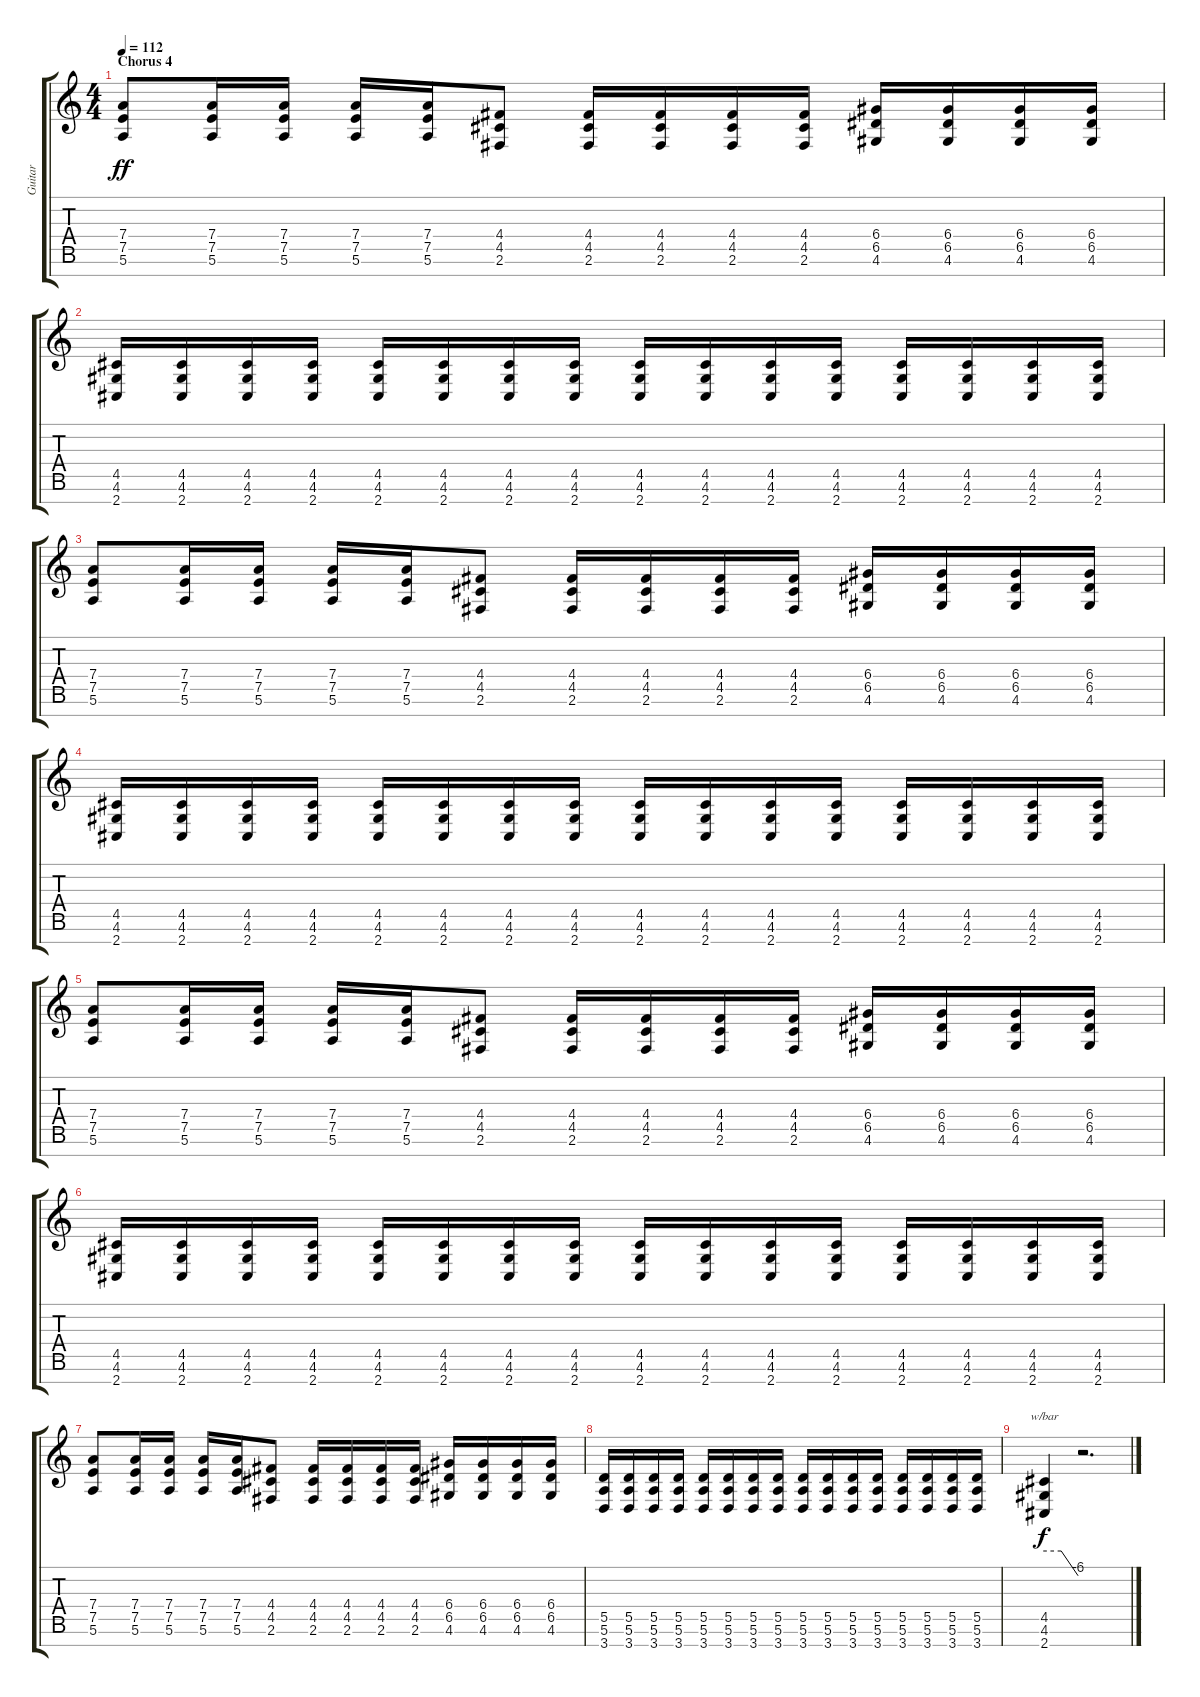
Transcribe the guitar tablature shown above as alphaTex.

\track ("Guitar" "Guitar") {instrument distortionguitar}
\staff {score tabs}
\tuning (E4 B3 G3 D3 A2 E2 B1) {hide}
\ts (4 4)
\section ("" "Chorus 4")
\tempo 112
\clef g2
\ks c
(7.4 7.5 5.6).8{dy ff volume 13} (7.4 7.5 5.6).16 (7.4 7.5 5.6).16 (7.4 7.5 5.6).16 (7.4 7.5 5.6).16 (4.4 4.5 2.6).8 (4.4 4.5 2.6).16 (4.4 4.5 2.6).16 (4.4 4.5 2.6).16 (4.4 4.5 2.6).16 (6.4 6.5 4.6).16 (6.4 6.5 4.6).16 (6.4 6.5 4.6).16 (6.4 6.5 4.6).16 |
(4.5 4.6 2.7).16 (4.5 4.6 2.7).16 (4.5 4.6 2.7).16 (4.5 4.6 2.7).16 (4.5 4.6 2.7).16 (4.5 4.6 2.7).16 (4.5 4.6 2.7).16 (4.5 4.6 2.7).16 (4.5 4.6 2.7).16 (4.5 4.6 2.7).16 (4.5 4.6 2.7).16 (4.5 4.6 2.7).16 (4.5 4.6 2.7).16 (4.5 4.6 2.7).16 (4.5 4.6 2.7).16 (4.5 4.6 2.7).16 |
(7.4 7.5 5.6).8 (7.4 7.5 5.6).16 (7.4 7.5 5.6).16 (7.4 7.5 5.6).16 (7.4 7.5 5.6).16 (4.4 4.5 2.6).8 (4.4 4.5 2.6).16 (4.4 4.5 2.6).16 (4.4 4.5 2.6).16 (4.4 4.5 2.6).16 (6.4 6.5 4.6).16 (6.4 6.5 4.6).16 (6.4 6.5 4.6).16 (6.4 6.5 4.6).16 |
(4.5 4.6 2.7).16 (4.5 4.6 2.7).16 (4.5 4.6 2.7).16 (4.5 4.6 2.7).16 (4.5 4.6 2.7).16 (4.5 4.6 2.7).16 (4.5 4.6 2.7).16 (4.5 4.6 2.7).16 (4.5 4.6 2.7).16 (4.5 4.6 2.7).16 (4.5 4.6 2.7).16 (4.5 4.6 2.7).16 (4.5 4.6 2.7).16 (4.5 4.6 2.7).16 (4.5 4.6 2.7).16 (4.5 4.6 2.7).16 |
(7.4 7.5 5.6).8 (7.4 7.5 5.6).16 (7.4 7.5 5.6).16 (7.4 7.5 5.6).16 (7.4 7.5 5.6).16 (4.4 4.5 2.6).8 (4.4 4.5 2.6).16 (4.4 4.5 2.6).16 (4.4 4.5 2.6).16 (4.4 4.5 2.6).16 (6.4 6.5 4.6).16 (6.4 6.5 4.6).16 (6.4 6.5 4.6).16 (6.4 6.5 4.6).16 |
(4.5 4.6 2.7).16 (4.5 4.6 2.7).16 (4.5 4.6 2.7).16 (4.5 4.6 2.7).16 (4.5 4.6 2.7).16 (4.5 4.6 2.7).16 (4.5 4.6 2.7).16 (4.5 4.6 2.7).16 (4.5 4.6 2.7).16 (4.5 4.6 2.7).16 (4.5 4.6 2.7).16 (4.5 4.6 2.7).16 (4.5 4.6 2.7).16 (4.5 4.6 2.7).16 (4.5 4.6 2.7).16 (4.5 4.6 2.7).16 |
(7.4 7.5 5.6).8 (7.4 7.5 5.6).16 (7.4 7.5 5.6).16 (7.4 7.5 5.6).16 (7.4 7.5 5.6).16 (4.4 4.5 2.6).8 (4.4 4.5 2.6).16 (4.4 4.5 2.6).16 (4.4 4.5 2.6).16 (4.4 4.5 2.6).16 (6.4 6.5 4.6).16 (6.4 6.5 4.6).16 (6.4 6.5 4.6).16 (6.4 6.5 4.6).16 |
(5.5 5.6 3.7).16 (5.5 5.6 3.7).16 (5.5 5.6 3.7).16 (5.5 5.6 3.7).16 (5.5 5.6 3.7).16 (5.5 5.6 3.7).16 (5.5 5.6 3.7).16 (5.5 5.6 3.7).16 (5.5 5.6 3.7).16 (5.5 5.6 3.7).16 (5.5 5.6 3.7).16 (5.5 5.6 3.7).16 (5.5 5.6 3.7).16 (5.5 5.6 3.7).16 (5.5 5.6 3.7).16 (5.5 5.6 3.7).16 |
(4.5 4.6 2.7).4{tbe (custom default 0 0 30 0 60 -24) dy f} r.2{d}
